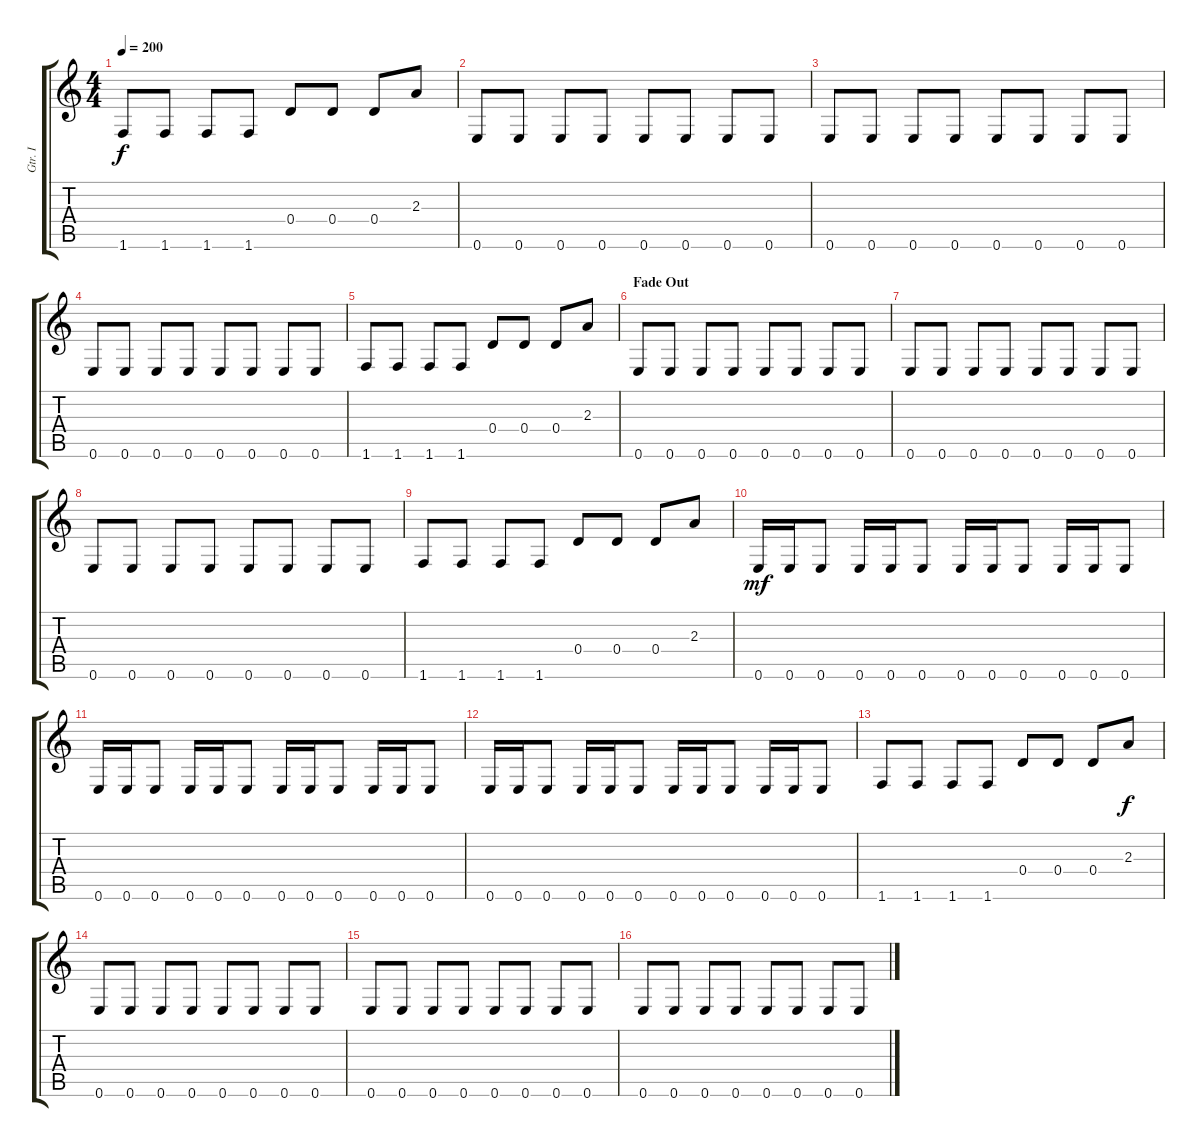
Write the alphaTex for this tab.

\track ("Gtr. I" "Gtr. I") {instrument overdrivenguitar}
\staff {score tabs}
\tuning (E4 B3 G3 D3 A2 E2) {hide}
\ts (4 4)
\tempo 200
\clef g2
\ks c
1.6.8{dy f} 1.6.8 1.6.8 1.6.8 0.4.8 0.4.8 0.4.8 2.3.8 |
0.6.8 0.6.8 0.6.8 0.6.8 0.6.8 0.6.8 0.6.8 0.6.8 |
0.6.8 0.6.8 0.6.8 0.6.8 0.6.8 0.6.8 0.6.8 0.6.8 |
0.6.8 0.6.8 0.6.8 0.6.8 0.6.8 0.6.8 0.6.8 0.6.8 |
1.6.8 1.6.8 1.6.8 1.6.8 0.4.8 0.4.8 0.4.8 2.3.8 |
\section ("" "Fade Out")
0.6.8{volume 12} 0.6.8 0.6.8{volume 11} 0.6.8 0.6.8 0.6.8 0.6.8 0.6.8 |
0.6.8{volume 11} 0.6.8 0.6.8 0.6.8 0.6.8 0.6.8 0.6.8 0.6.8 |
0.6.8{volume 11} 0.6.8 0.6.8{volume 10} 0.6.8 0.6.8 0.6.8 0.6.8 0.6.8 |
1.6.8{volume 10} 1.6.8 1.6.8 1.6.8 0.4.8 0.4.8 0.4.8 2.3.8 |
0.6.16{dy mf volume 10} 0.6.16 0.6.8 0.6.16{volume 9} 0.6.16 0.6.8 0.6.16 0.6.16 0.6.8 0.6.16 0.6.16 0.6.8 |
0.6.16{volume 9} 0.6.16 0.6.8 0.6.16 0.6.16 0.6.8 0.6.16 0.6.16 0.6.8 0.6.16 0.6.16 0.6.8 |
0.6.16{volume 9} 0.6.16 0.6.8 0.6.16{volume 8} 0.6.16 0.6.8 0.6.16 0.6.16 0.6.8 0.6.16 0.6.16 0.6.8 |
1.6.8{volume 8} 1.6.8 1.6.8 1.6.8 0.4.8 0.4.8 0.4.8 2.3.8{dy f} |
0.6.8{volume 8} 0.6.8 0.6.8{volume 7} 0.6.8 0.6.8 0.6.8 0.6.8 0.6.8 |
0.6.8{volume 7} 0.6.8 0.6.8{volume 6} 0.6.8 0.6.8 0.6.8 0.6.8 0.6.8 |
0.6.8{volume 6} 0.6.8 0.6.8{volume 5} 0.6.8 0.6.8 0.6.8 0.6.8 0.6.8
